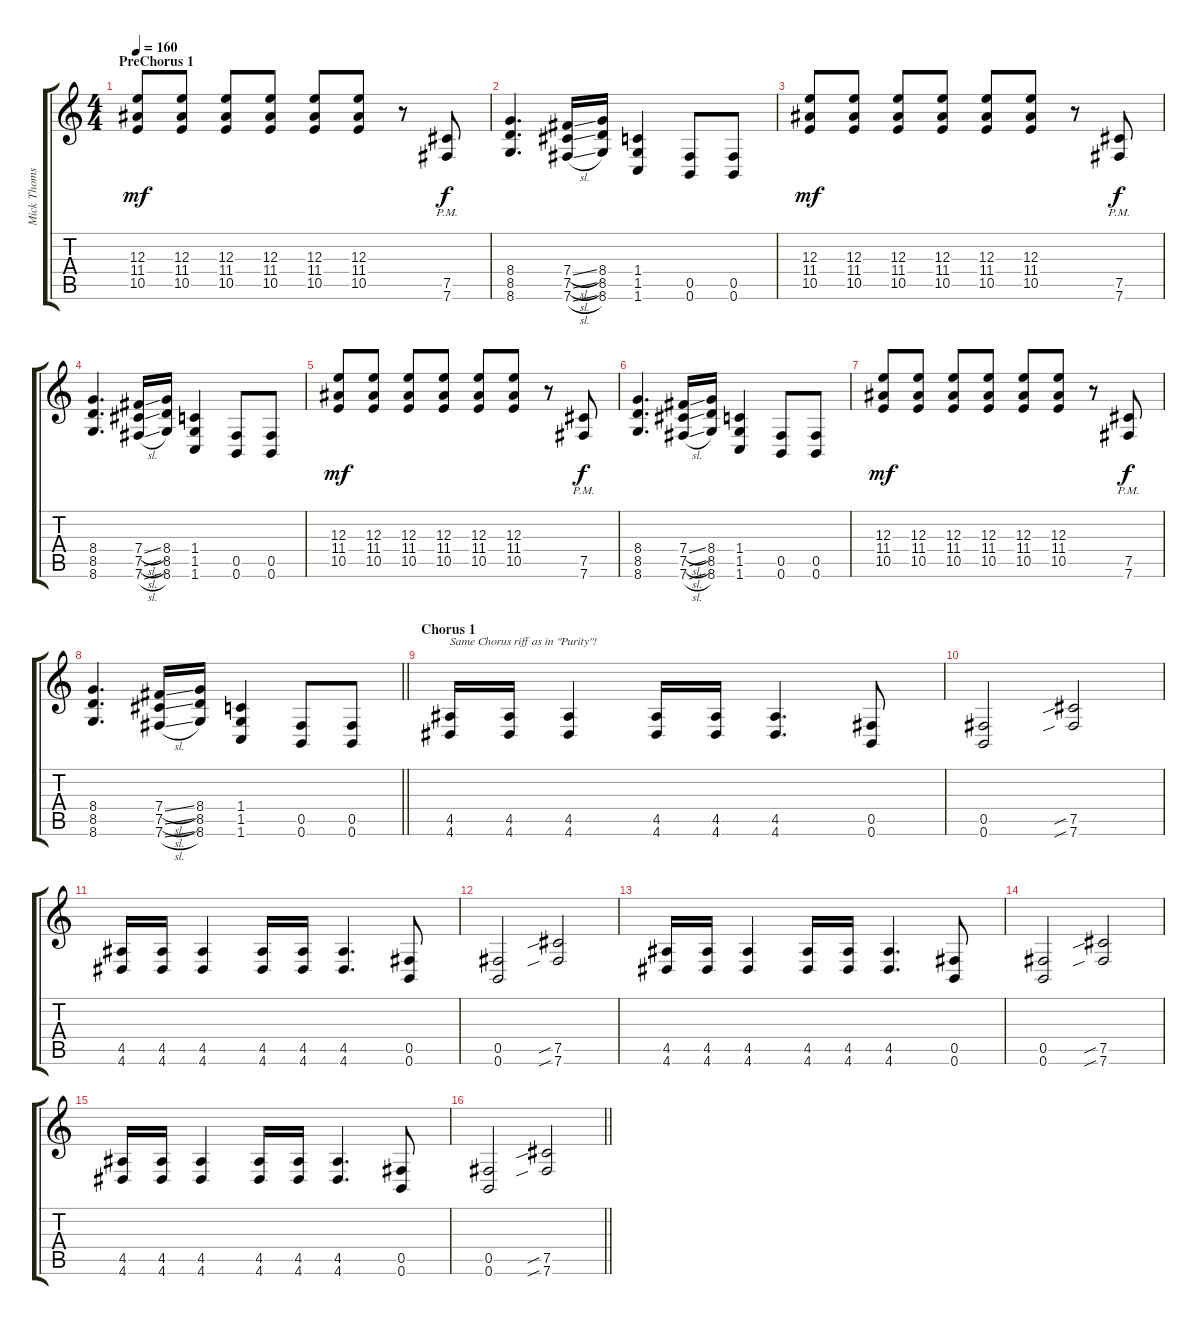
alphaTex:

\track ("Mick Thomson" "Mick Thoms") {instrument distortionguitar}
\staff {score tabs}
\tuning (Db4 Ab3 E3 B2 Gb2 B1) {hide}
\ts (4 4)
\section ("" "PreChorus 1")
\tempo 160
\clef g2
\ks c
(12.3 11.4 10.5).8{dy mf} (12.3 11.4 10.5).8 (12.3 11.4 10.5).8 (12.3 11.4 10.5).8 (12.3 11.4 10.5).8 (12.3 11.4 10.5).8 r.8 (7.5{pm} 7.6{pm}).8{dy f} |
(8.4 8.5 8.6).4{d} (7.4{sl} 7.5{sl} 7.6{sl}).16 (8.4 8.5 8.6).16 (1.4 1.5 1.6).4 (0.5 0.6).8 (0.5 0.6).8 |
(12.3 11.4 10.5).8{dy mf} (12.3 11.4 10.5).8 (12.3 11.4 10.5).8 (12.3 11.4 10.5).8 (12.3 11.4 10.5).8 (12.3 11.4 10.5).8 r.8 (7.5{pm} 7.6{pm}).8{dy f} |
(8.4 8.5 8.6).4{d} (7.4{sl} 7.5{sl} 7.6{sl}).16 (8.4 8.5 8.6).16 (1.4 1.5 1.6).4 (0.5 0.6).8 (0.5 0.6).8 |
(12.3 11.4 10.5).8{dy mf} (12.3 11.4 10.5).8 (12.3 11.4 10.5).8 (12.3 11.4 10.5).8 (12.3 11.4 10.5).8 (12.3 11.4 10.5).8 r.8 (7.5{pm} 7.6{pm}).8{dy f} |
(8.4 8.5 8.6).4{d} (7.4{sl} 7.5{sl} 7.6{sl}).16 (8.4 8.5 8.6).16 (1.4 1.5 1.6).4 (0.5 0.6).8 (0.5 0.6).8 |
(12.3 11.4 10.5).8{dy mf} (12.3 11.4 10.5).8 (12.3 11.4 10.5).8 (12.3 11.4 10.5).8 (12.3 11.4 10.5).8 (12.3 11.4 10.5).8 r.8 (7.5{pm} 7.6{pm}).8{dy f} |
\barLineRight lightlight
(8.4 8.5 8.6).4{d} (7.4{sl} 7.5{sl} 7.6{sl}).16 (8.4 8.5 8.6).16 (1.4 1.5 1.6).4 (0.5 0.6).8 (0.5 0.6).8 |
\section ("" "Chorus 1")
(4.5 4.6).16{txt "Same Chorus riff as in \"Purity\"!"} (4.5 4.6).16 (4.5 4.6).4 (4.5 4.6).16 (4.5 4.6).16 (4.5 4.6).4{d} (0.5 0.6).8 |
(0.5 0.6).2 (7.5{sib} 7.6{sib}).2 |
(4.5 4.6).16 (4.5 4.6).16 (4.5 4.6).4 (4.5 4.6).16 (4.5 4.6).16 (4.5 4.6).4{d} (0.5 0.6).8 |
(0.5 0.6).2 (7.5{sib} 7.6{sib}).2 |
(4.5 4.6).16 (4.5 4.6).16 (4.5 4.6).4 (4.5 4.6).16 (4.5 4.6).16 (4.5 4.6).4{d} (0.5 0.6).8 |
(0.5 0.6).2 (7.5{sib} 7.6{sib}).2 |
(4.5 4.6).16 (4.5 4.6).16 (4.5 4.6).4 (4.5 4.6).16 (4.5 4.6).16 (4.5 4.6).4{d} (0.5 0.6).8 |
\barLineRight lightlight
(0.5 0.6).2 (7.5{sib} 7.6{sib}).2
